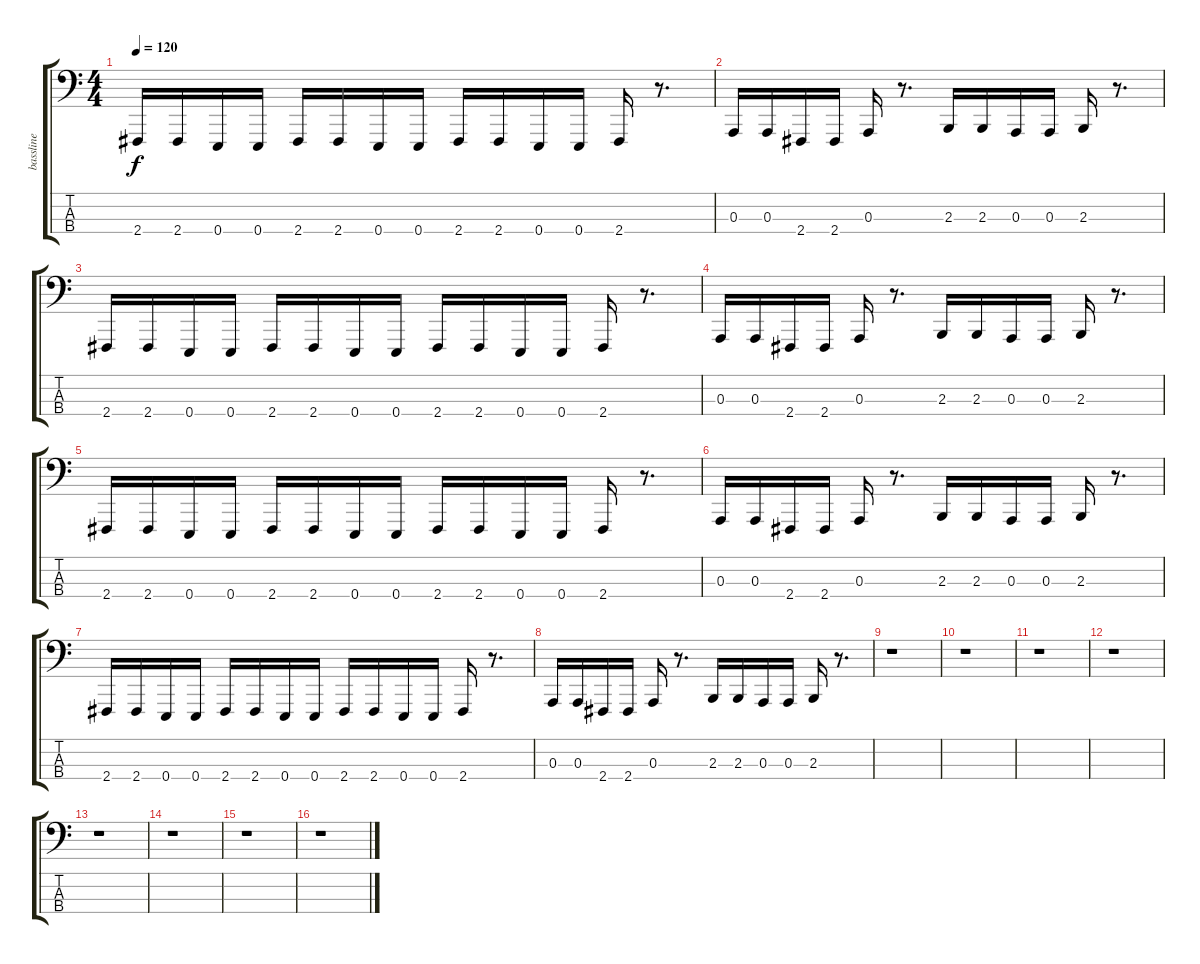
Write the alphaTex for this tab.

\track ("bassline" "bassline") {instrument drawbarorgan}
\staff {score tabs}
\tuning (G2 D2 A1 E1) {hide}
\ts (4 4)
\tempo 120
\clef f4
\ks c
2.4.16{dy f} 2.4.16 0.4.16 0.4.16 2.4.16 2.4.16 0.4.16 0.4.16 2.4.16 2.4.16 0.4.16 0.4.16 2.4.16 r.8{d} |
0.3.16 0.3.16 2.4.16 2.4.16 0.3.16 r.8{d} 2.3.16 2.3.16 0.3.16 0.3.16 2.3.16 r.8{d} |
2.4.16 2.4.16 0.4.16 0.4.16 2.4.16 2.4.16 0.4.16 0.4.16 2.4.16 2.4.16 0.4.16 0.4.16 2.4.16 r.8{d} |
0.3.16 0.3.16 2.4.16 2.4.16 0.3.16 r.8{d} 2.3.16 2.3.16 0.3.16 0.3.16 2.3.16 r.8{d} |
2.4.16 2.4.16 0.4.16 0.4.16 2.4.16 2.4.16 0.4.16 0.4.16 2.4.16 2.4.16 0.4.16 0.4.16 2.4.16 r.8{d} |
0.3.16 0.3.16 2.4.16 2.4.16 0.3.16 r.8{d} 2.3.16 2.3.16 0.3.16 0.3.16 2.3.16 r.8{d} |
2.4.16 2.4.16 0.4.16 0.4.16 2.4.16 2.4.16 0.4.16 0.4.16 2.4.16 2.4.16 0.4.16 0.4.16 2.4.16 r.8{d} |
0.3.16 0.3.16 2.4.16 2.4.16 0.3.16 r.8{d} 2.3.16 2.3.16 0.3.16 0.3.16 2.3.16 r.8{d} |
r.1 |
r.1 |
r.1 |
r.1 |
r.1 |
r.1 |
r.1 |
r.1
